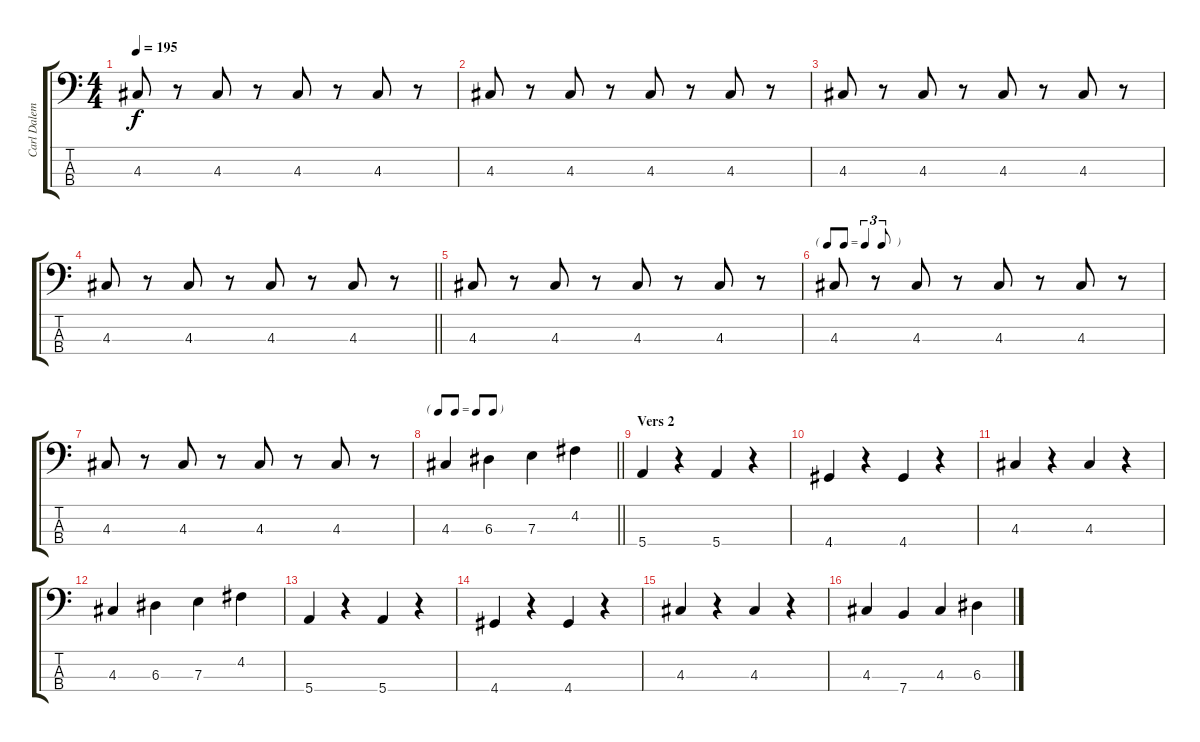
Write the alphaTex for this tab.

\track ("Carl Dalemo (bass)" "Carl Dalem") {instrument electricbasspick}
\staff {score tabs}
\tuning (G2 D2 A1 E1) {hide}
\ts (4 4)
\section ("" "")
\tempo 195
\clef f4
\ks c
4.3.8{dy f} r.8 4.3.8 r.8 4.3.8 r.8 4.3.8 r.8 |
4.3.8 r.8 4.3.8 r.8 4.3.8 r.8 4.3.8 r.8 |
4.3.8 r.8 4.3.8 r.8 4.3.8 r.8 4.3.8 r.8 |
\barLineRight lightlight
4.3.8 r.8 4.3.8 r.8 4.3.8 r.8 4.3.8 r.8 |
4.3.8 r.8 4.3.8 r.8 4.3.8 r.8 4.3.8 r.8 |
\tf triplet8th
4.3.8 r.8 4.3.8 r.8 4.3.8 r.8 4.3.8 r.8 |
4.3.8 r.8 4.3.8 r.8 4.3.8 r.8 4.3.8 r.8 |
\tf none
\barLineRight lightlight
4.3.4 6.3.4 7.3.4 4.2.4 |
\section ("" "Vers 2")
5.4.4 r.4 5.4.4 r.4 |
4.4.4 r.4 4.4.4 r.4 |
4.3.4 r.4 4.3.4 r.4 |
4.3.4 6.3.4 7.3.4 4.2.4 |
5.4.4 r.4 5.4.4 r.4 |
4.4.4 r.4 4.4.4 r.4 |
4.3.4 r.4 4.3.4 r.4 |
4.3.4 7.4.4 4.3.4 6.3.4
